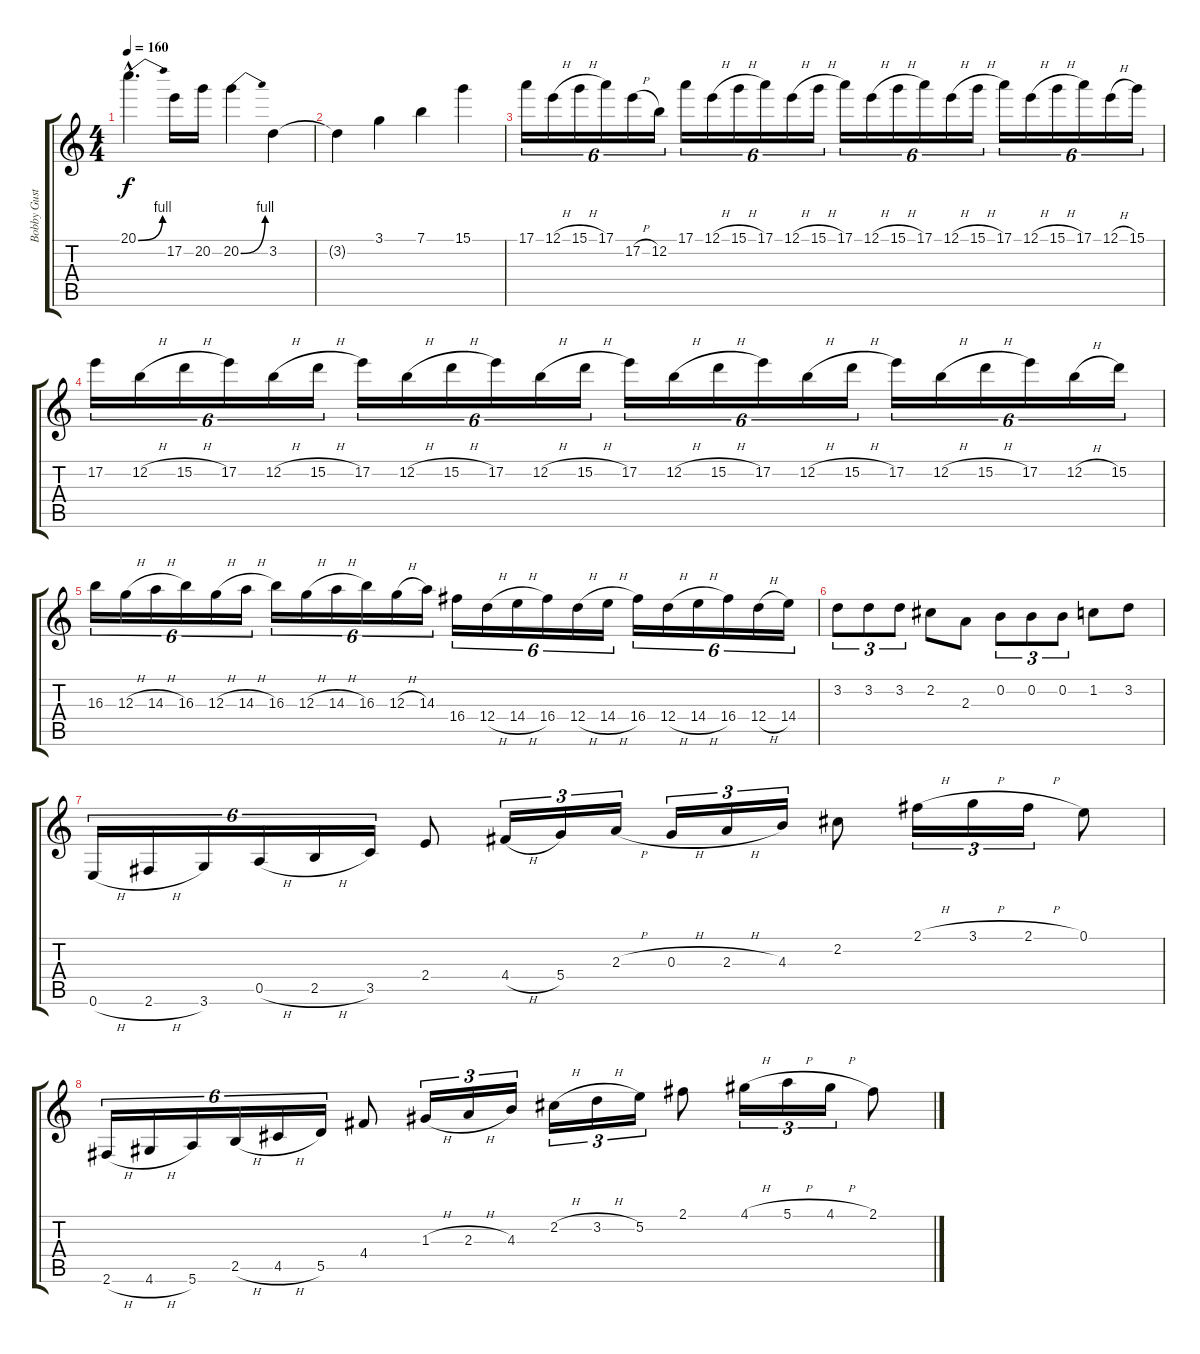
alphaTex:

\track ("Bobby Gustafson" "Bobby Gust") {instrument distortionguitar}
\staff {score tabs}
\tuning (E4 B3 G3 D3 A2 E2) {hide}
\ts (4 4)
\tempo 160
\clef g2
\ks c
20.1{be (bend 0 0 60 4) hac}.4{d dy f} 17.2.16 20.2.16 20.2{be (bend 0 0 60 4)}.4 3.2.4 |
3.2{t}.4 3.1.4 7.1.4 15.1.4 |
17.1.16{tu (6 4)} 12.1{h}.16{tu (6 4)} 15.1{h}.16{tu (6 4)} 17.1.16{tu (6 4)} 17.2{h}.16{tu (6 4)} 12.2.16{tu (6 4)} 17.1.16{tu (6 4)} 12.1{h}.16{tu (6 4)} 15.1{h}.16{tu (6 4)} 17.1.16{tu (6 4)} 12.1{h}.16{tu (6 4)} 15.1{h}.16{tu (6 4)} 17.1.16{tu (6 4)} 12.1{h}.16{tu (6 4)} 15.1{h}.16{tu (6 4)} 17.1.16{tu (6 4)} 12.1{h}.16{tu (6 4)} 15.1{h}.16{tu (6 4)} 17.1.16{tu (6 4)} 12.1{h}.16{tu (6 4)} 15.1{h}.16{tu (6 4)} 17.1.16{tu (6 4)} 12.1{h}.16{tu (6 4)} 15.1.16{tu (6 4)} |
17.2.16{tu (6 4)} 12.2{h}.16{tu (6 4)} 15.2{h}.16{tu (6 4)} 17.2.16{tu (6 4)} 12.2{h}.16{tu (6 4)} 15.2{h}.16{tu (6 4)} 17.2.16{tu (6 4)} 12.2{h}.16{tu (6 4)} 15.2{h}.16{tu (6 4)} 17.2.16{tu (6 4)} 12.2{h}.16{tu (6 4)} 15.2{h}.16{tu (6 4)} 17.2.16{tu (6 4)} 12.2{h}.16{tu (6 4)} 15.2{h}.16{tu (6 4)} 17.2.16{tu (6 4)} 12.2{h}.16{tu (6 4)} 15.2{h}.16{tu (6 4)} 17.2.16{tu (6 4)} 12.2{h}.16{tu (6 4)} 15.2{h}.16{tu (6 4)} 17.2.16{tu (6 4)} 12.2{h}.16{tu (6 4)} 15.2.16{tu (6 4)} |
16.3.16{tu (6 4)} 12.3{h}.16{tu (6 4)} 14.3{h}.16{tu (6 4)} 16.3.16{tu (6 4)} 12.3{h}.16{tu (6 4)} 14.3{h}.16{tu (6 4)} 16.3.16{tu (6 4)} 12.3{h}.16{tu (6 4)} 14.3{h}.16{tu (6 4)} 16.3.16{tu (6 4)} 12.3{h}.16{tu (6 4)} 14.3.16{tu (6 4)} 16.4.16{tu (6 4)} 12.4{h}.16{tu (6 4)} 14.4{h}.16{tu (6 4)} 16.4.16{tu (6 4)} 12.4{h}.16{tu (6 4)} 14.4{h}.16{tu (6 4)} 16.4.16{tu (6 4)} 12.4{h}.16{tu (6 4)} 14.4{h}.16{tu (6 4)} 16.4.16{tu (6 4)} 12.4{h}.16{tu (6 4)} 14.4.16{tu (6 4)} |
3.2.8{tu (3 2)} 3.2.8{tu (3 2)} 3.2.8{tu (3 2)} 2.2.8 2.3.8 0.2.8{tu (3 2)} 0.2.8{tu (3 2)} 0.2.8{tu (3 2)} 1.2.8 3.2.8 |
0.6{h}.16{tu (6 4)} 2.6{h}.16{tu (6 4)} 3.6.16{tu (6 4)} 0.5{h}.16{tu (6 4)} 2.5{h}.16{tu (6 4)} 3.5.16{tu (6 4)} 2.4.8 4.4{h}.16{tu (3 2)} 5.4.16{tu (3 2)} 2.3{h}.16{tu (3 2)} 0.3{h}.16{tu (3 2)} 2.3{h}.16{tu (3 2)} 4.3.16{tu (3 2)} 2.2.8 2.1{h}.16{tu (3 2)} 3.1{h}.16{tu (3 2)} 2.1{h}.16{tu (3 2)} 0.1.8 |
2.6{h}.16{tu (6 4)} 4.6{h}.16{tu (6 4)} 5.6.16{tu (6 4)} 2.5{h}.16{tu (6 4)} 4.5{h}.16{tu (6 4)} 5.5.16{tu (6 4)} 4.4.8 1.3{h}.16{tu (3 2)} 2.3{h}.16{tu (3 2)} 4.3.16{tu (3 2)} 2.2{h}.16{tu (3 2)} 3.2{h}.16{tu (3 2)} 5.2.16{tu (3 2)} 2.1.8 4.1{h}.16{tu (3 2)} 5.1{h}.16{tu (3 2)} 4.1{h}.16{tu (3 2)} 2.1.8
